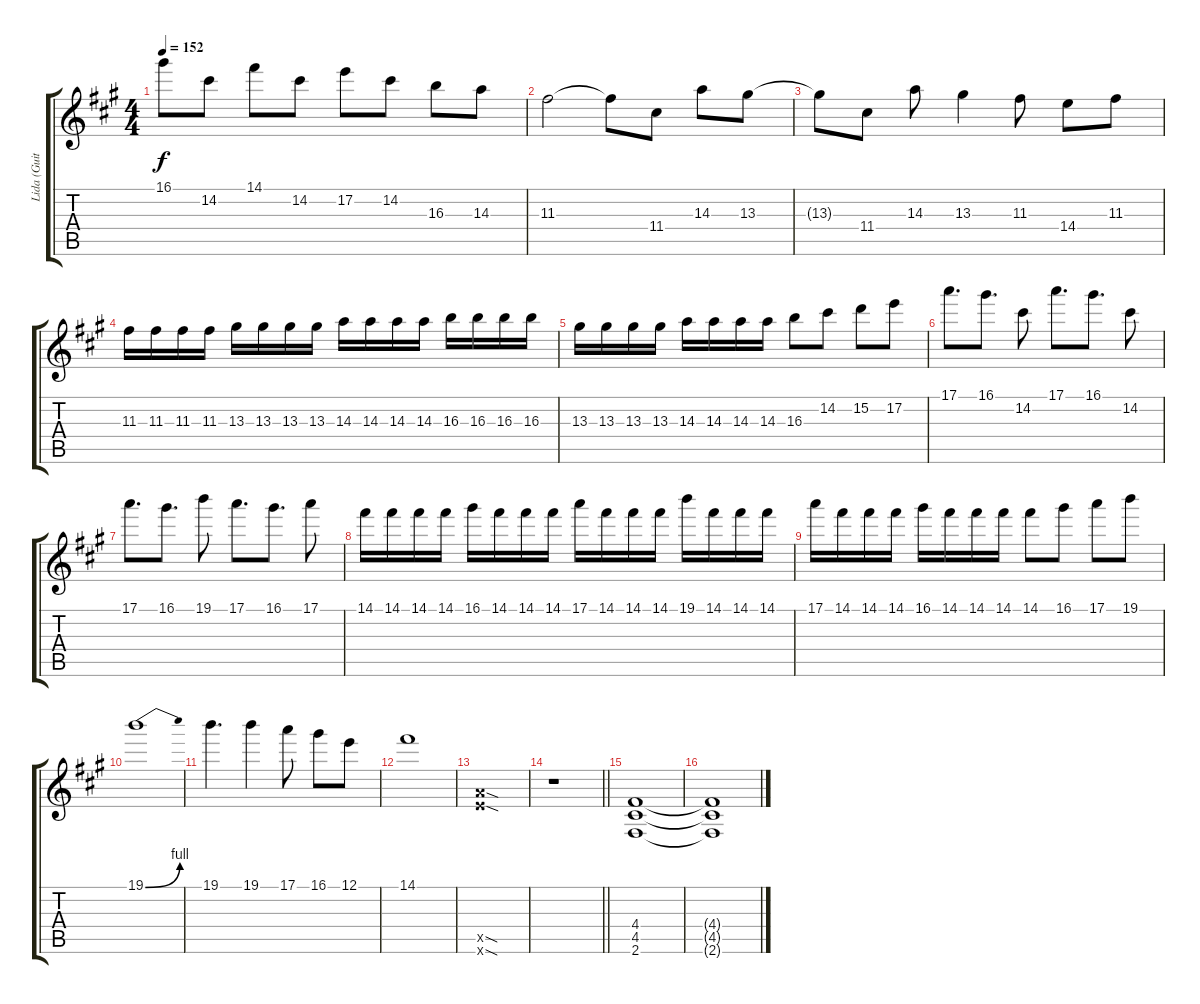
\track ("Lida (Guitar)" "Lida (Guit") {instrument distortionguitar}
\staff {score tabs}
\tuning (E4 B3 G3 D3 A2 E2) {hide}
\ts (4 4)
\tempo 152
\clef g2
\ks f#minor
16.1.8{dy f} 14.2.8 14.1.8 14.2.8 17.2.8 14.2.8 16.3.8 14.3.8 |
11.3.2 11.3{t}.8 11.4.8 14.3.8 13.3.8 |
13.3{t}.8 11.4.8 14.3.8 13.3.4 11.3.8 14.4.8 11.3.8 |
11.3.16 11.3.16 11.3.16 11.3.16 13.3.16 13.3.16 13.3.16 13.3.16 14.3.16 14.3.16 14.3.16 14.3.16 16.3.16 16.3.16 16.3.16 16.3.16 |
13.3.16 13.3.16 13.3.16 13.3.16 14.3.16 14.3.16 14.3.16 14.3.16 16.3.8 14.2.8 15.2.8 17.2.8 |
17.1.8{d} 16.1.8{d} 14.2.8 17.1.8{d} 16.1.8{d} 14.2.8 |
17.1.8{d} 16.1.8{d} 19.1.8 17.1.8{d} 16.1.8{d} 17.1.8 |
14.1.16 14.1.16 14.1.16 14.1.16 16.1.16 14.1.16 14.1.16 14.1.16 17.1.16 14.1.16 14.1.16 14.1.16 19.1.16 14.1.16 14.1.16 14.1.16 |
17.1.16 14.1.16 14.1.16 14.1.16 16.1.16 14.1.16 14.1.16 14.1.16 14.1.8 16.1.8 17.1.8 19.1.8 |
19.1{be (bend 0 0 60 4)}.1 |
19.1.4{d} 19.1.4 17.1.8 16.1.8 12.1.8 |
14.1.1 |
(12.5{sod x} 12.6{sod x}).1 |
\barLineRight lightlight
r.1 |
(4.4 4.5 2.6).1 |
(4.4{t} 4.5{t} 2.6{t}).1
